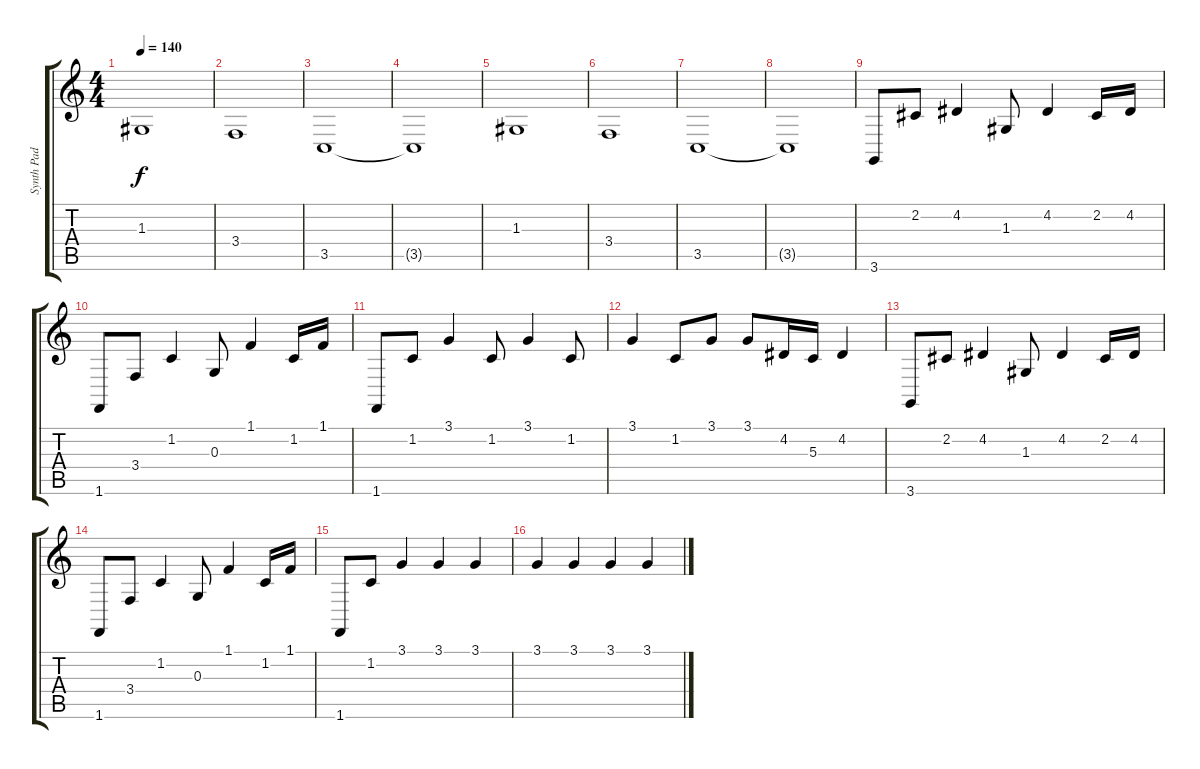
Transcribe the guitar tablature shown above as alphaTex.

\track ("Synth Pad 2" "Synth Pad ") {instrument pad1newage}
\staff {score tabs}
\tuning (E4 B3 G3 D3 A2 E2) {hide}
\ts (4 4)
\tempo 140
\clef g2
\ks c
1.3.1{dy f instrument pad1newage} |
3.4.1 |
3.5.1 |
3.5{t}.1 |
1.3.1 |
3.4.1 |
3.5.1 |
3.5{t}.1 |
3.6.8{volume 9} 2.2.8 4.2.4 1.3.8 4.2.4 2.2.16 4.2.16 |
1.6.8 3.4.8 1.2.4 0.3.8 1.1.4 1.2.16 1.1.16 |
1.6.8 1.2.8 3.1.4{volume 9} 1.2.8{volume 8} 3.1.4{volume 7} 1.2.8{volume 6} |
3.1.4{volume 6} 1.2.8{volume 5} 3.1.8{volume 5} 3.1.8{volume 6} 4.2.16 5.3.16 4.2.4 |
3.6.8{volume 9} 2.2.8 4.2.4 1.3.8 4.2.4 2.2.16 4.2.16 |
1.6.8 3.4.8 1.2.4 0.3.8 1.1.4 1.2.16 1.1.16 |
1.6.8 1.2.8{volume 8} 3.1.4{volume 8} 3.1.4{volume 7 balance 12} 3.1.4{volume 6 balance 5} |
3.1.4{volume 5 balance 14} 3.1.4{volume 4 balance 2} 3.1.4{volume 3 balance 16} 3.1.4{volume 2 balance 0}
